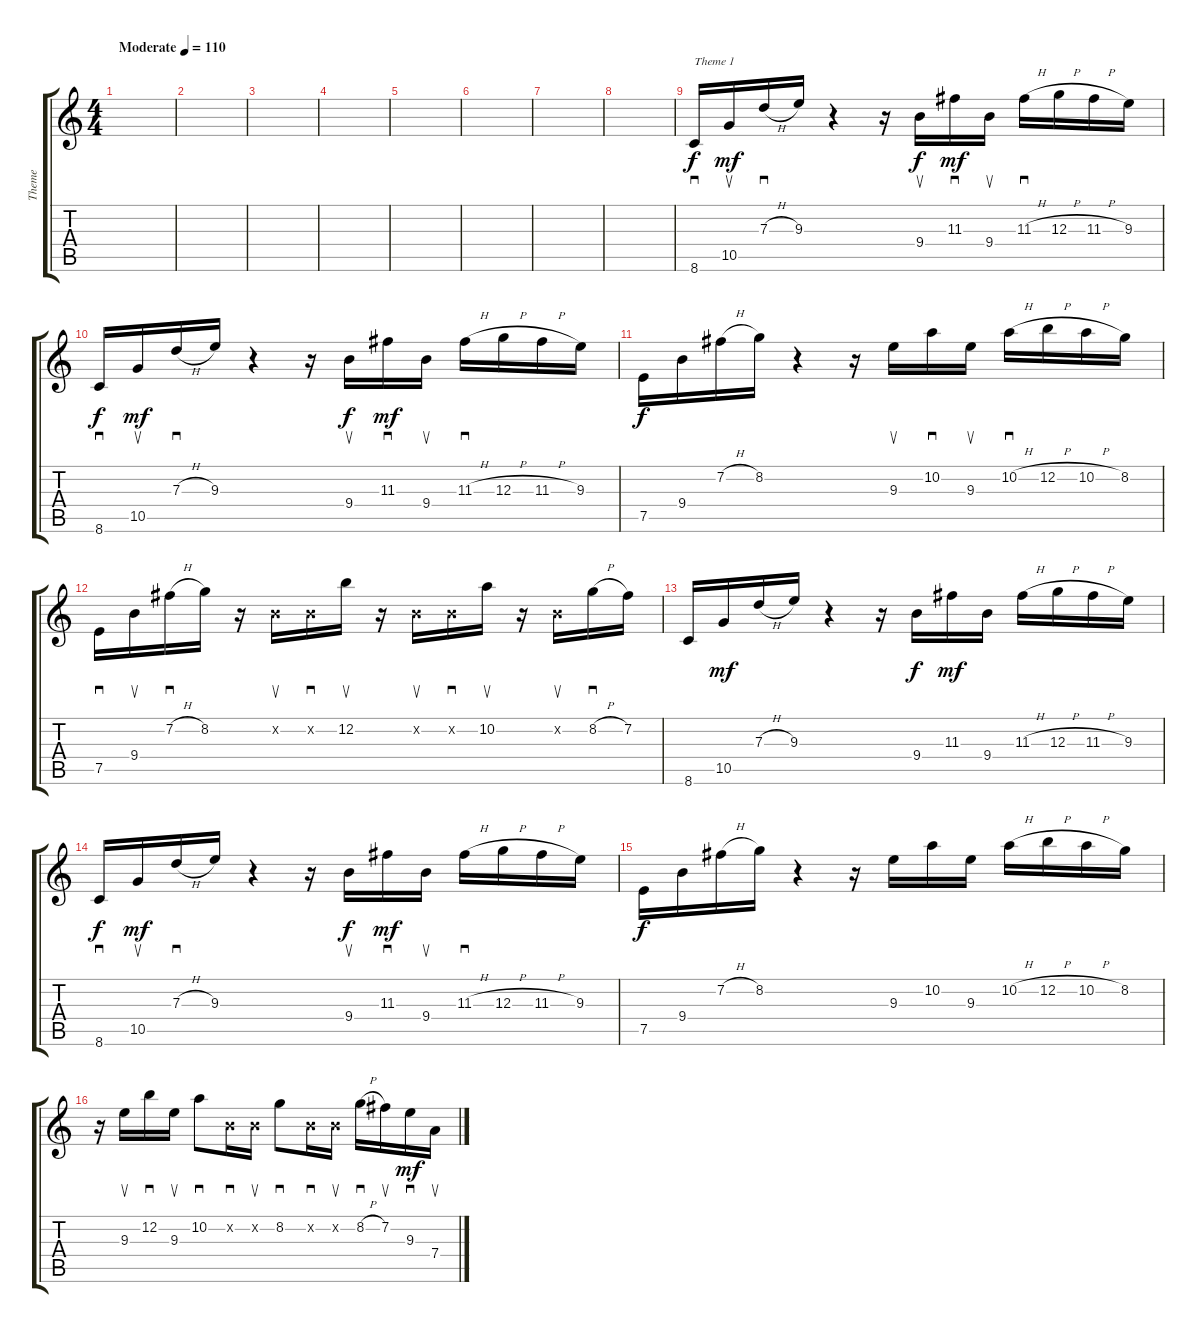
\track ("Theme" "Theme") {instrument distortionguitar}
\staff {score tabs}
\tuning (E4 B3 G3 D3 A2 E2) {hide}
\ts (4 4)
\tempo (110 "Moderate")
\clef g2
\ks c
|
|
|
|
|
|
|
|
8.6.16{sd txt "Theme 1"} 10.5.16{su dy mf} 7.3{h}.16{sd} 9.3.16 r.4 r.16 9.4.16{su dy f} 11.3.16{sd dy mf} 9.4.16{su} 11.3{h}.16{sd} 12.3{h}.16 11.3{h}.16 9.3.16 |
8.6.16{sd dy f} 10.5.16{su dy mf} 7.3{h}.16{sd} 9.3.16 r.4 r.16 9.4.16{su dy f} 11.3.16{sd dy mf} 9.4.16{su} 11.3{h}.16{sd} 12.3{h}.16 11.3{h}.16 9.3.16 |
7.5.16{dy f} 9.4.16 7.2{h}.16 8.2.16 r.4 r.16 9.3.16{su} 10.2.16{sd} 9.3.16{su} 10.2{h}.16{sd} 12.2{h}.16 10.2{h}.16 8.2.16 |
7.5.16{sd} 9.4.16{su} 7.2{h}.16{sd} 8.2.16 r.16 0.2{x}.16{su} 0.2{x}.16{sd} 12.2.16{su} r.16 0.2{x}.16{su} 0.2{x}.16{sd} 10.2.16{su} r.16 0.2{x}.16{su} 8.2{h}.16{sd} 7.2.16 |
8.6.16 10.5.16{dy mf} 7.3{h}.16 9.3.16 r.4 r.16 9.4.16{dy f} 11.3.16{dy mf} 9.4.16 11.3{h}.16 12.3{h}.16 11.3{h}.16 9.3.16 |
8.6.16{sd dy f} 10.5.16{su dy mf} 7.3{h}.16{sd} 9.3.16 r.4 r.16 9.4.16{su dy f} 11.3.16{sd dy mf} 9.4.16{su} 11.3{h}.16{sd} 12.3{h}.16 11.3{h}.16 9.3.16 |
7.5.16{dy f} 9.4.16 7.2{h}.16 8.2.16 r.4 r.16 9.3.16 10.2.16 9.3.16 10.2{h}.16 12.2{h}.16 10.2{h}.16 8.2.16 |
r.16 9.3.16{su} 12.2.16{sd} 9.3.16{su} 10.2.8{sd} 0.2{x}.16{sd} 0.2{x}.16{su} 8.2.8{sd} 0.2{x}.16{sd} 0.2{x}.16{su} 8.2{h}.16{sd} 7.2.16{su} 9.3.16{sd dy mf} 7.4.16{su}
